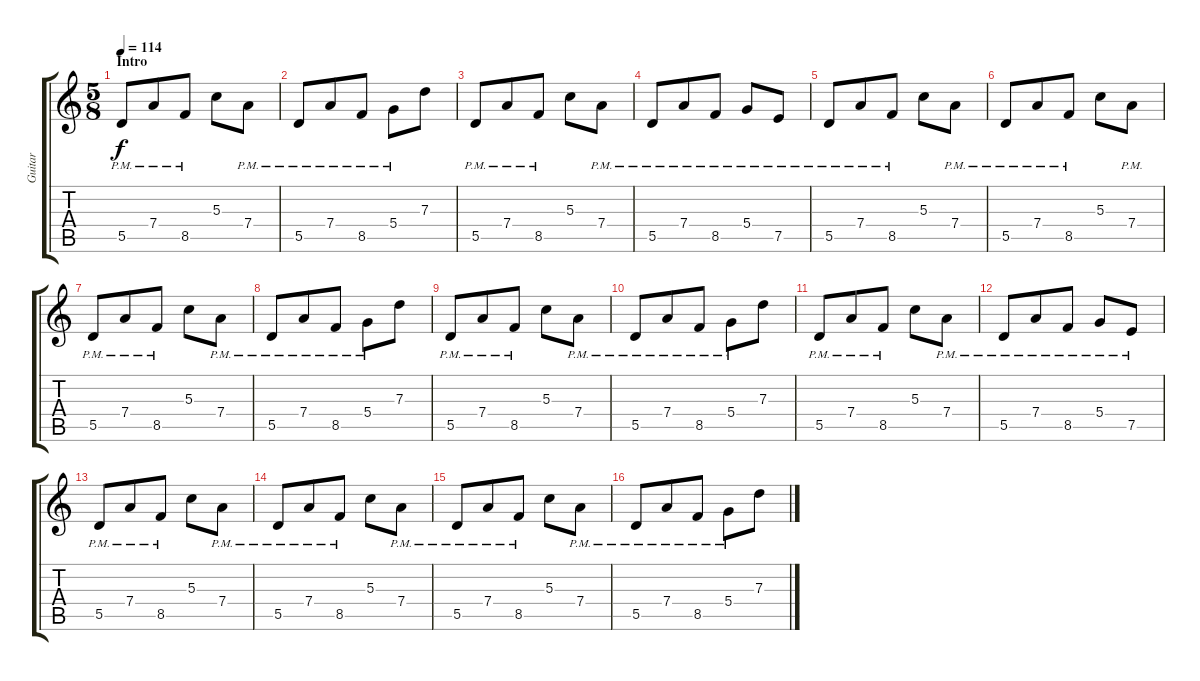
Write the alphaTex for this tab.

\track ("Guitar" "Guitar") {instrument distortionguitar}
\staff {score tabs}
\tuning (E4 B3 G3 D3 A2 D2) {hide}
\ts (5 8)
\section ("" "Intro")
\tempo 114
\clef g2
\ks c
5.5{pm}.8{dy f volume 13 instrument distortionguitar} 7.4{pm}.8 8.5{pm}.8 5.3.8 7.4{pm}.8 |
5.5{pm}.8 7.4{pm}.8 8.5{pm}.8 5.4{pm}.8 7.3.8 |
5.5{pm}.8 7.4{pm}.8 8.5{pm}.8 5.3.8 7.4{pm}.8 |
5.5{pm}.8 7.4{pm}.8 8.5{pm}.8 5.4{pm}.8 7.5{pm}.8 |
5.5{pm}.8 7.4{pm}.8 8.5{pm}.8 5.3.8 7.4{pm}.8 |
5.5{pm}.8 7.4{pm}.8 8.5{pm}.8 5.3.8 7.4{pm}.8 |
5.5{pm}.8 7.4{pm}.8 8.5{pm}.8 5.3.8 7.4{pm}.8 |
5.5{pm}.8 7.4{pm}.8 8.5{pm}.8 5.4{pm}.8 7.3.8 |
5.5{pm}.8 7.4{pm}.8 8.5{pm}.8 5.3.8 7.4{pm}.8 |
5.5{pm}.8 7.4{pm}.8 8.5{pm}.8 5.4{pm}.8 7.3.8 |
5.5{pm}.8 7.4{pm}.8 8.5{pm}.8 5.3.8 7.4{pm}.8 |
5.5{pm}.8 7.4{pm}.8 8.5{pm}.8 5.4{pm}.8 7.5{pm}.8 |
5.5{pm}.8 7.4{pm}.8 8.5{pm}.8 5.3.8 7.4{pm}.8 |
5.5{pm}.8 7.4{pm}.8 8.5{pm}.8 5.3.8 7.4{pm}.8 |
5.5{pm}.8 7.4{pm}.8 8.5{pm}.8 5.3.8 7.4{pm}.8 |
5.5{pm}.8 7.4{pm}.8 8.5{pm}.8 5.4{pm}.8 7.3.8
